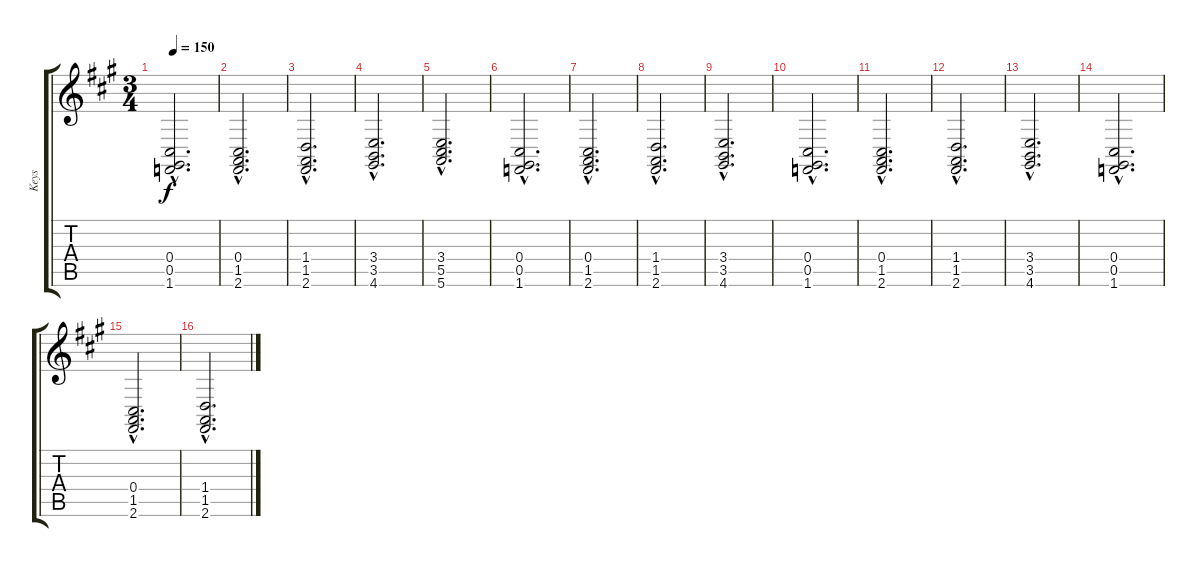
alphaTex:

\track ("Keys" "Keys") {instrument stringensemble1}
\staff {score tabs}
\tuning (E4 B3 G3 Db3 Ab2 E2) {hide}
\ts (3 4)
\tempo 150
\clef g2
\ks f#minor
(0.4{hac} 0.5{hac} 1.6{hac}).2{d dy f} |
(0.4{hac} 1.5{hac} 2.6{hac}).2{d} |
(1.4{hac} 1.5{hac} 2.6{hac}).2{d} |
(3.4{hac} 3.5{hac} 4.6{hac}).2{d} |
(3.4{hac} 5.5{hac} 5.6{hac}).2{d} |
(0.4{hac} 0.5{hac} 1.6{hac}).2{d} |
(0.4{hac} 1.5{hac} 2.6{hac}).2{d} |
(1.4{hac} 1.5{hac} 2.6{hac}).2{d} |
(3.4{hac} 3.5{hac} 4.6{hac}).2{d} |
(0.4{hac} 0.5{hac} 1.6{hac}).2{d} |
(0.4{hac} 1.5{hac} 2.6{hac}).2{d} |
(1.4{hac} 1.5{hac} 2.6{hac}).2{d} |
(3.4{hac} 3.5{hac} 4.6{hac}).2{d} |
(0.4{hac} 0.5{hac} 1.6{hac}).2{d} |
(0.4{hac} 1.5{hac} 2.6{hac}).2{d} |
(1.4{hac} 1.5{hac} 2.6{hac}).2{d}
